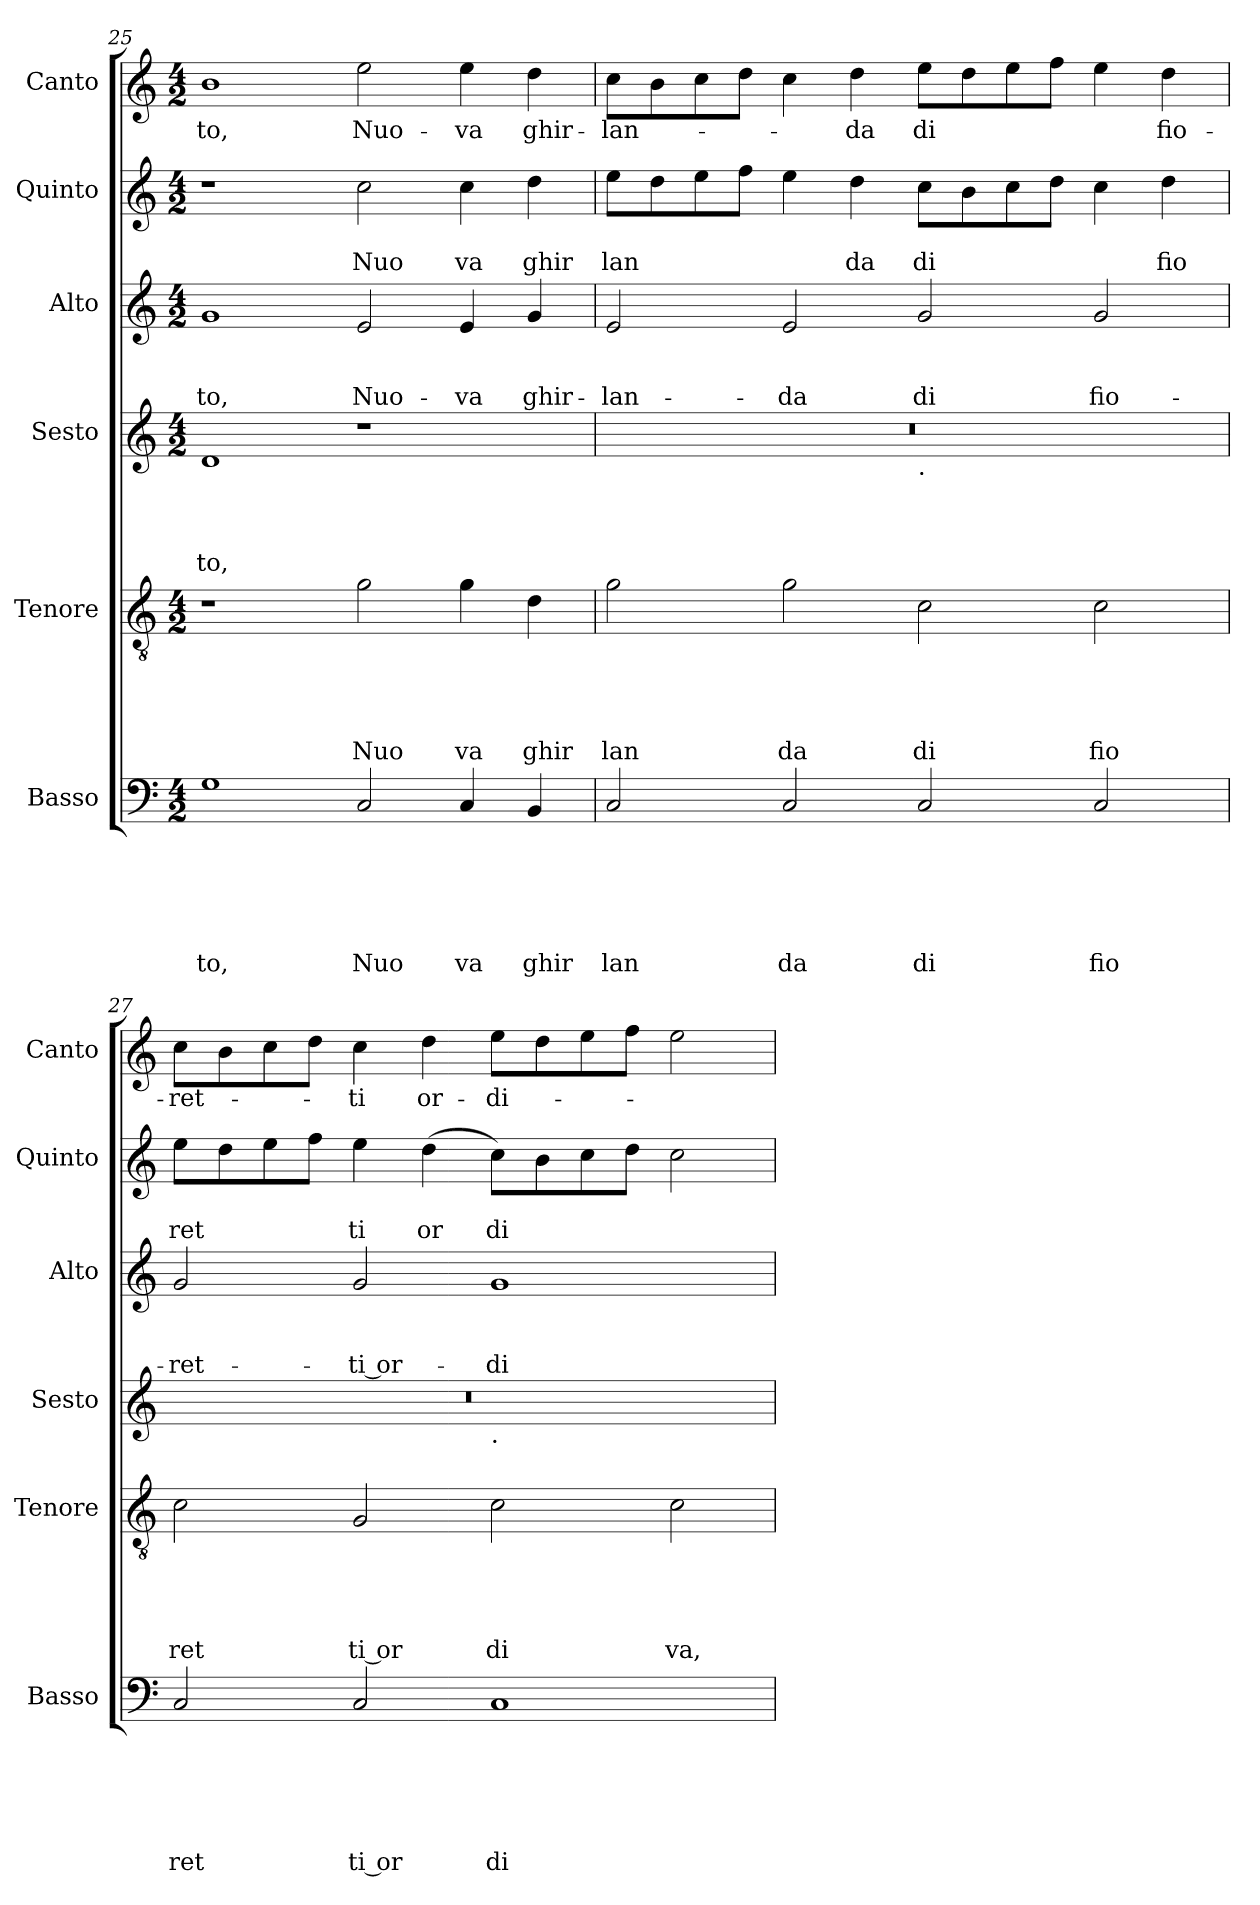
**kern	**text	**text	**text	**text	**text	**text	**kern	**text	**text	**text	**text	**text	**kern	**text	**text	**text	**text	**kern	**text	**text	**text	**kern	**text	**text	**kern	**text
*part6	*part6	*part6	*part6	*part6	*part6	*part6	*part5	*part5	*part5	*part5	*part5	*part5	*part4	*part4	*part4	*part4	*part4	*part3	*part3	*part3	*part3	*part2	*part2	*part2	*part1	*part1
*staff6	*staff6	*staff6	*staff6	*staff6	*staff6	*staff6	*staff5	*staff5	*staff5	*staff5	*staff5	*staff5	*staff4	*staff4	*staff4	*staff4	*staff4	*staff3	*staff3	*staff3	*staff3	*staff2	*staff2	*staff2	*staff1	*staff1
*I"Basso	*	*	*	*	*	*	*I"Tenore	*	*	*	*	*	*I"Sesto	*	*	*	*	*I"Alto	*	*	*	*I"Quinto	*	*	*I"Canto	*
*I'Basso	*	*	*	*	*	*	*I'Tenore	*	*	*	*	*	*I'Sesto	*	*	*	*	*I'Alto	*	*	*	*I'Quinto	*	*	*I'Canto	*
*clefF4	*	*	*	*	*	*	*clefGv2	*	*	*	*	*	*clefG2	*	*	*	*	*clefG2	*	*	*	*clefG2	*	*	*clefG2	*
*k[]	*	*	*	*	*	*	*k[]	*	*	*	*	*	*k[]	*	*	*	*	*k[]	*	*	*	*k[]	*	*	*k[]	*
*C:	*	*	*	*	*	*	*C:	*	*	*	*	*	*C:	*	*	*	*	*C:	*	*	*	*C:	*	*	*C:	*
*M4/2	*	*	*	*	*	*	*M4/2	*	*	*	*	*	*M4/2	*	*	*	*	*M4/2	*	*	*	*M4/2	*	*	*M4/2	*
=25	=25	=25	=25	=25	=25	=25	=25	=25	=25	=25	=25	=25	=25	=25	=25	=25	=25	=25	=25	=25	=25	=25	=25	=25	=25	=25
!	!	!	!	!	!	!LO:LY:b	!	!	!	!	!	!	!	!	!	!	!LO:LY:b	!	!	!	!LO:LY:b	!	!	!	!	!LO:LY:b
1G	.	.	.	.	.	to,	1r	.	.	.	.	.	1d	.	.	.	to,	1g	.	.	-to,	1r	.	.	1b	-to,
!	!	!	!	!	!	!LO:LY:b	!	!	!	!	!	!LO:LY:b	!	!	!	!	!	!	!	!	!LO:LY:b	!	!	!LO:LY:b	!	!LO:LY:b
2C/	.	.	.	.	.	Nuo	2g\	.	.	.	.	Nuo	1r	.	.	.	.	2e/	.	.	Nuo-	2cc\	.	Nuo	2ee\	Nuo-
!	!	!	!	!	!	!LO:LY:b	!	!	!	!	!	!LO:LY:b	!	!	!	!	!	!	!	!	!LO:LY:b	!	!	!LO:LY:b	!	!LO:LY:b
4C/	.	.	.	.	.	va	4g\	.	.	.	.	va	.	.	.	.	.	4e/	.	.	-va	4cc\	.	va	4ee\	-va
!	!	!	!	!	!	!LO:LY:b	!	!	!	!	!	!LO:LY:b	!	!	!	!	!	!	!	!	!LO:LY:b	!	!	!LO:LY:b	!	!LO:LY:b
4BB/	.	.	.	.	.	ghir	4d\	.	.	.	.	ghir	.	.	.	.	.	4g/	.	.	ghir-	4dd\	.	ghir	4dd\	ghir-
=26	=26	=26	=26	=26	=26	=26	=26	=26	=26	=26	=26	=26	=26	=26	=26	=26	=26	=26	=26	=26	=26	=26	=26	=26	=26	=26
!	!	!	!	!	!	!LO:LY:b	!	!	!	!	!	!LO:LY:b	!	!	!	!	!	!	!	!	!LO:LY:b	!	!	!LO:LY:b	!	!LO:LY:b
*	*	*	*	*	*	*	*	*	*	*	*	*	*^	*	*	*	*	*	*	*	*	*	*	*	*	*
2C/	.	.	.	.	.	lan	2g\	.	.	.	.	lan	0r	1ryy	.	.	.	.	2e/	.	.	-lan-	8ee\L	.	lan	8cc\L	-lan-
.	.	.	.	.	.	.	.	.	.	.	.	.	.	.	.	.	.	.	.	.	.	.	8dd\	.	.	8b\	.
.	.	.	.	.	.	.	.	.	.	.	.	.	.	.	.	.	.	.	.	.	.	.	8ee\	.	.	8cc\	.
.	.	.	.	.	.	.	.	.	.	.	.	.	.	.	.	.	.	.	.	.	.	.	8ff\J	.	.	8dd\J	.
!	!	!	!	!	!	!LO:LY:b	!	!	!	!	!	!LO:LY:b	!	!	!	!	!	!	!	!	!	!LO:LY:b	!	!	!	!	!
2C/	.	.	.	.	.	da	2g\	.	.	.	.	da	.	.	.	.	.	.	2e/	.	.	-da	4ee\	.	.	4cc\	.
!	!	!	!	!	!	!	!	!	!	!	!	!	!	!	!	!	!	!	!	!	!	!	!	!	!LO:LY:b	!	!LO:LY:b
.	.	.	.	.	.	.	.	.	.	.	.	.	.	.	.	.	.	.	.	.	.	.	4dd\	.	da	4dd\	-da
!	!	!	!	!	!	!	!	!	!	!	!	!	!	!LO:TX:b:t=.	!	!	!	!	!	!	!	!	!	!	!	!	!
!	!	!	!	!	!	!LO:LY:b	!	!	!	!	!	!LO:LY:b	!	!	!	!	!	!	!	!	!	!LO:LY:b	!	!	!LO:LY:b	!	!LO:LY:b
2C/	.	.	.	.	.	di	2c\	.	.	.	.	di	.	1ryy	.	.	.	.	2g/	.	.	di	8cc\L	.	di	8ee\L	di
.	.	.	.	.	.	.	.	.	.	.	.	.	.	.	.	.	.	.	.	.	.	.	8b\	.	.	8dd\	.
.	.	.	.	.	.	.	.	.	.	.	.	.	.	.	.	.	.	.	.	.	.	.	8cc\	.	.	8ee\	.
.	.	.	.	.	.	.	.	.	.	.	.	.	.	.	.	.	.	.	.	.	.	.	8dd\J	.	.	8ff\J	.
!	!	!	!	!	!	!LO:LY:b	!	!	!	!	!	!LO:LY:b	!	!	!	!	!	!	!	!	!	!LO:LY:b	!	!	!	!	!
2C/	.	.	.	.	.	fio	2c\	.	.	.	.	fio	.	.	.	.	.	.	2g/	.	.	fio-	4cc\	.	.	4ee\	.
!	!	!	!	!	!	!	!	!	!	!	!	!	!	!	!	!	!	!	!	!	!	!	!	!	!LO:LY:b	!	!LO:LY:b
.	.	.	.	.	.	.	.	.	.	.	.	.	.	.	.	.	.	.	.	.	.	.	4dd\	.	fio	4dd\	fio-
=27	=27	=27	=27	=27	=27	=27	=27	=27	=27	=27	=27	=27	=27	=27	=27	=27	=27	=27	=27	=27	=27	=27	=27	=27	=27	=27	=27
!	!	!	!	!	!	!LO:LY:b	!	!	!	!	!	!LO:LY:b	!	!	!	!	!	!	!	!	!	!LO:LY:b	!	!	!LO:LY:b	!	!LO:LY:b
2C/	.	.	.	.	.	ret	2c\	.	.	.	.	ret	0r	1ryy	.	.	.	.	2g/	.	.	-ret-	8ee\L	.	ret	8cc\L	-ret-
.	.	.	.	.	.	.	.	.	.	.	.	.	.	.	.	.	.	.	.	.	.	.	8dd\	.	.	8b\	.
.	.	.	.	.	.	.	.	.	.	.	.	.	.	.	.	.	.	.	.	.	.	.	8ee\	.	.	8cc\	.
.	.	.	.	.	.	.	.	.	.	.	.	.	.	.	.	.	.	.	.	.	.	.	8ff\J	.	.	8dd\J	.
!	!	!	!	!	!	!LO:LY:b:rj	!	!	!	!	!	!LO:LY:b:rj	!	!	!	!	!	!	!	!	!	!LO:LY:b:rj	!	!	!LO:LY:b	!	!LO:LY:b
2C/	.	.	.	.	.	ti or	2G/	.	.	.	.	ti or	.	.	.	.	.	.	2g/	.	.	-ti or-	4ee\	.	ti	4cc\	-ti
!	!	!	!	!	!	!	!	!	!	!	!	!	!	!	!	!	!	!	!	!	!	!	!	!	!LO:LY:b	!	!LO:LY:b
.	.	.	.	.	.	.	.	.	.	.	.	.	.	.	.	.	.	.	.	.	.	.	(<4dd\	.	or	4dd\	or-
!	!	!	!	!	!	!	!	!	!	!	!	!	!	!LO:TX:b:t=.	!	!	!	!	!	!	!	!	!	!	!	!	!
!	!	!	!	!	!	!LO:LY:b	!	!	!	!	!	!LO:LY:b	!	!	!	!	!	!	!	!	!	!LO:LY:b	!	!	!LO:LY:b	!	!LO:LY:b
1C	.	.	.	.	.	di	2c\	.	.	.	.	di	.	1ryy	.	.	.	.	1g	.	.	-di-	8cc\L)	.	di	8ee\L	-di-
.	.	.	.	.	.	.	.	.	.	.	.	.	.	.	.	.	.	.	.	.	.	.	8b\	.	.	8dd\	.
.	.	.	.	.	.	.	.	.	.	.	.	.	.	.	.	.	.	.	.	.	.	.	8cc\	.	.	8ee\	.
.	.	.	.	.	.	.	.	.	.	.	.	.	.	.	.	.	.	.	.	.	.	.	8dd\J	.	.	8ff\J	.
!	!	!	!	!	!	!	!	!	!	!	!	!LO:LY:b	!	!	!	!	!	!	!	!	!	!	!	!	!	!	!
.	.	.	.	.	.	.	2c\	.	.	.	.	va,	.	.	.	.	.	.	.	.	.	.	2cc\	.	.	2ee\	.
*	*	*	*	*	*	*	*	*	*	*	*	*	*v	*v	*	*	*	*	*	*	*	*	*	*	*	*	*
=	=	=	=	=	=	=	=	=	=	=	=	=	=	=	=	=	=	=	=	=	=	=	=	=	=	=
*-	*-	*-	*-	*-	*-	*-	*-	*-	*-	*-	*-	*-	*-	*-	*-	*-	*-	*-	*-	*-	*-	*-	*-	*-	*-	*-
